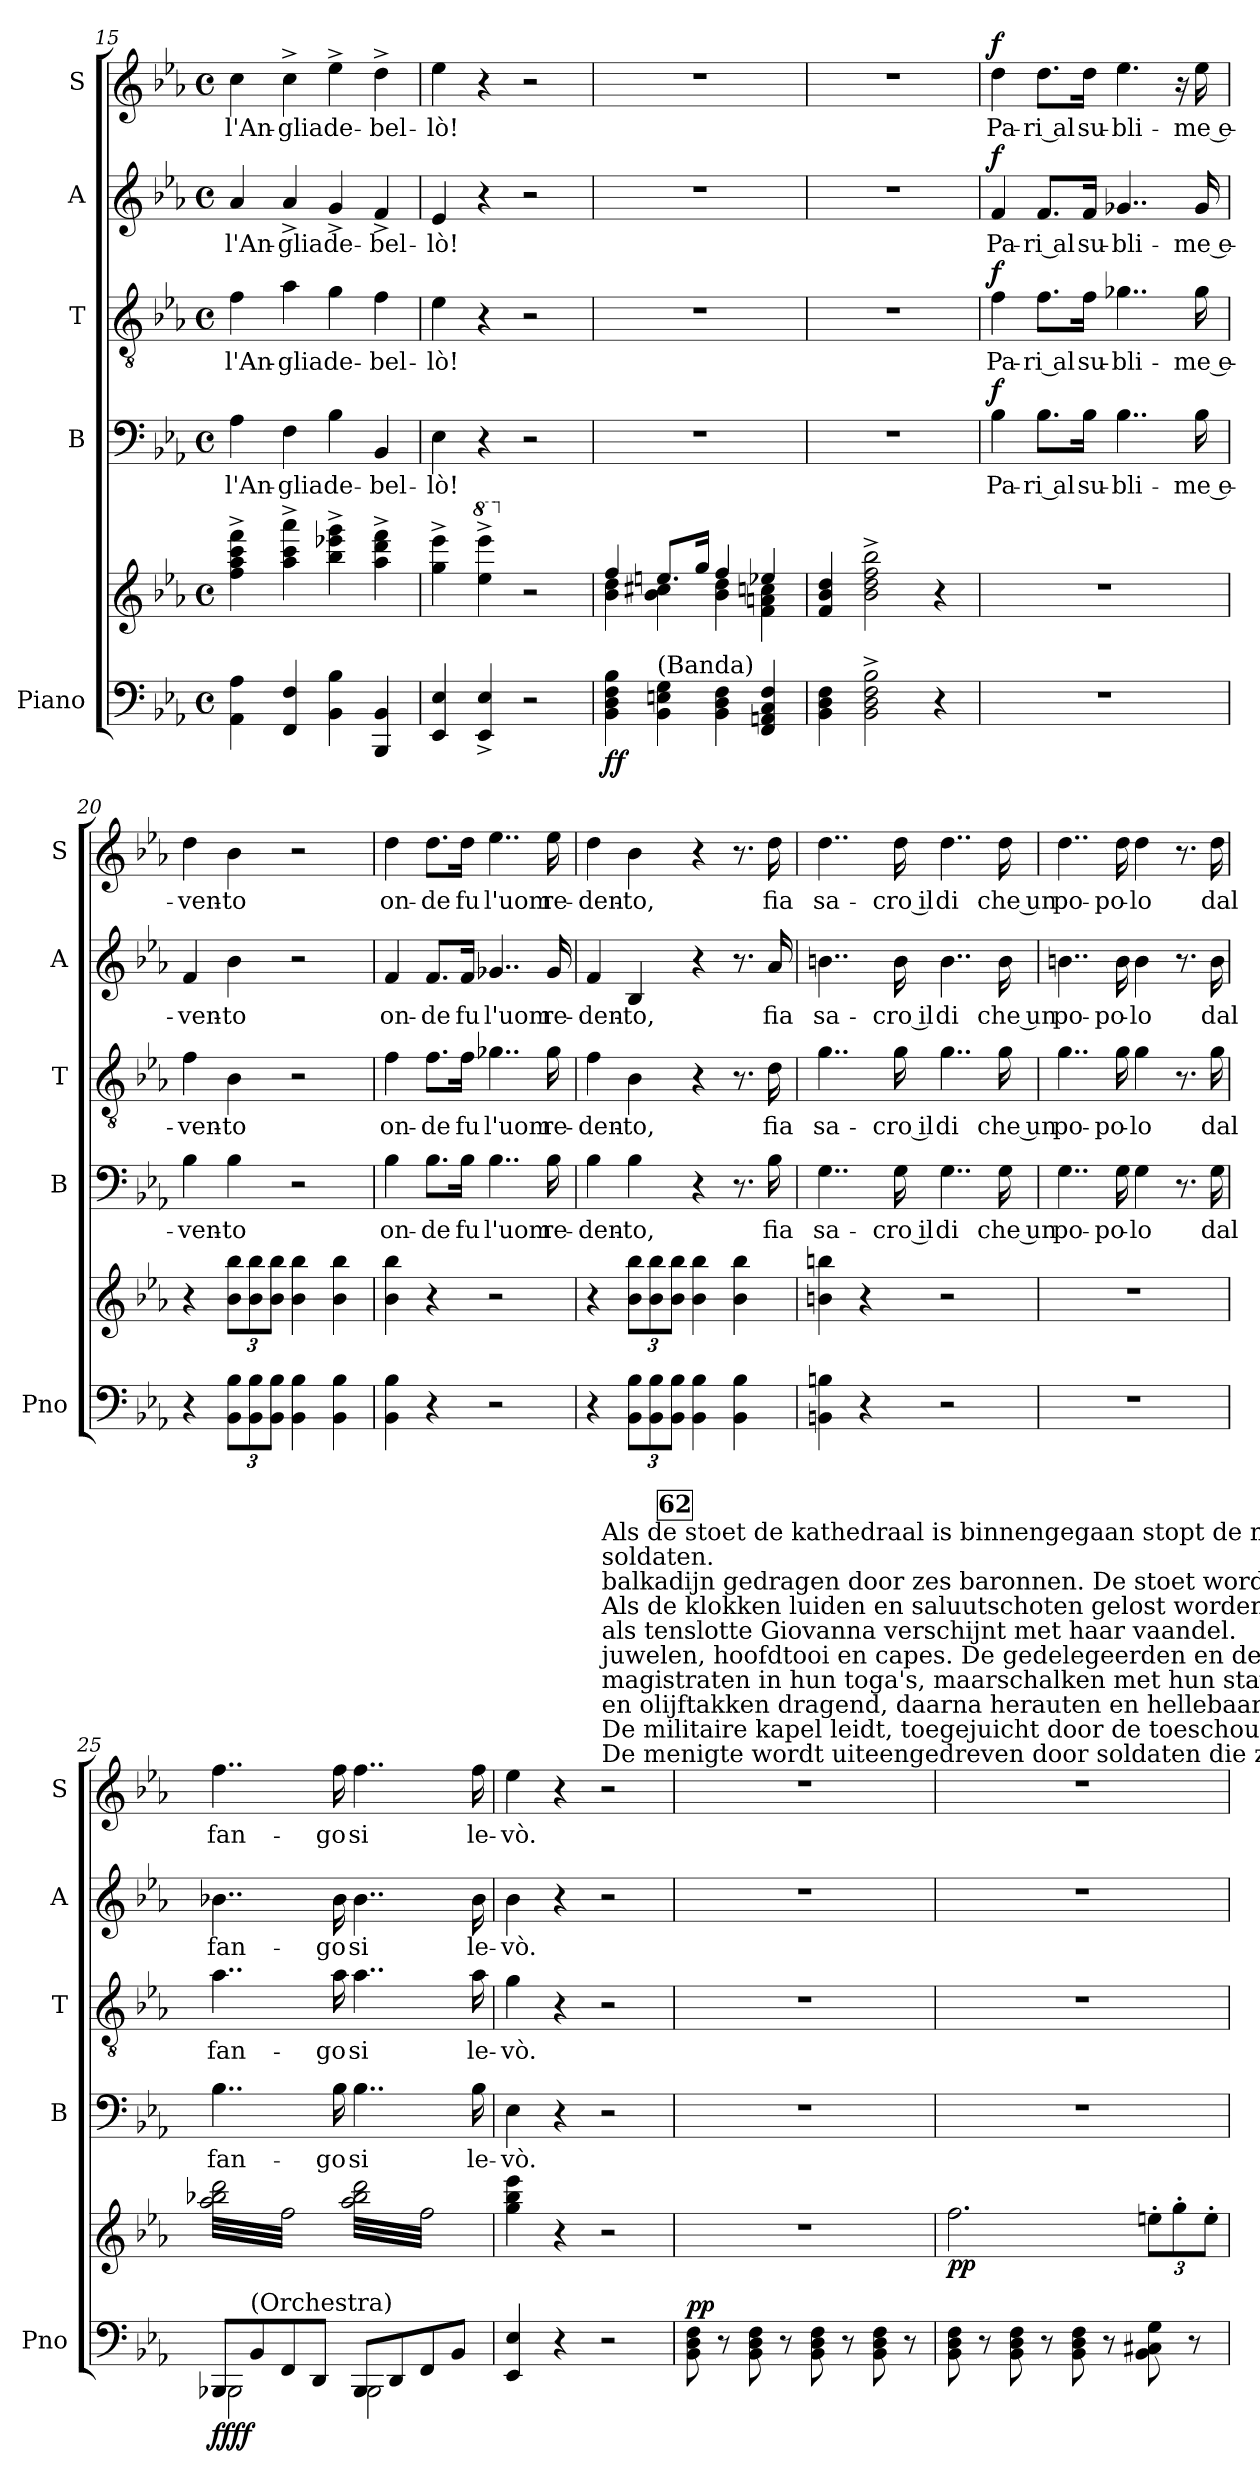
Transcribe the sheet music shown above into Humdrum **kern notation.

**kern	**kern	**dynam	**kern	**text	**dynam	**kern	**text	**dynam	**kern	**text	**dynam	**kern	**text	**dynam
*part5	*part5	*part5	*part4	*part4	*part4	*part3	*part3	*part3	*part2	*part2	*part2	*part1	*part1	*part1
*staff6	*staff5	*staff5/6	*staff4	*staff4	*staff4	*staff3	*staff3	*staff3	*staff2	*staff2	*staff2	*staff1	*staff1	*staff1
*I"Piano	*	*	*I"B	*	*	*I"T	*	*	*I"A	*	*	*I"S	*	*
*I'Pno	*	*	*I'B	*	*	*I'T	*	*	*I'A	*	*	*I'S	*	*
*clefF4	*clefG2	*	*clefF4	*	*	*clefGv2	*	*	*clefG2	*	*	*clefG2	*	*
*k[b-e-a-]	*k[b-e-a-]	*	*k[b-e-a-]	*	*	*k[b-e-a-]	*	*	*k[b-e-a-]	*	*	*k[b-e-a-]	*	*
*M4/4	*M4/4	*	*M4/4	*	*	*M4/4	*	*	*M4/4	*	*	*M4/4	*	*
*met(c)	*met(c)	*	*met(c)	*	*	*met(c)	*	*	*met(c)	*	*	*met(c)	*	*
=15	=15	=15	=15	=15	=15	=15	=15	=15	=15	=15	=15	=15	=15	=15
4AA-\ 4A-\	4ff\^ 4aa-\^ 4ccc\^ 4fff\^	.	4A-\	l'An-	.	4f\	l'An-	.	4a-/	l'An-	.	4cc\	l'An-	.
4FF/ 4F/	4aa-\^ 4ccc\^ 4aaa-\^	.	4F\	-glia	.	4a-\	-glia	.	4a-^/	-glia	.	4cc^\	-glia	.
4BB-\ 4B-\	4bb-\^ 4eee-X\^ 4ggg\^	.	4B-\	de-	.	4g\	de-	.	4g^/	de-	.	4ee-^\	de-	.
4BBB-/ 4BB-/	4aa-\^ 4ddd\^ 4fff\^	.	4BB-/	-bel-	.	4f\	-bel-	.	4f^/	-bel-	.	4dd^\	-bel-	.
=16	=16	=16	=16	=16	=16	=16	=16	=16	=16	=16	=16	=16	=16	=16
4EE-/ 4E-/	4gg\^ 4eee-\^	.	4E-\	-lò!	.	4e-\	-lò!	.	4e-/	-lò!	.	4ee-\	-lò!	.
*	*8va	*	*	*	*	*	*	*	*	*	*	*	*	*
4EE-/^ 4E-/^	4eee-\^ 4eeee-\^	.	4r	.	.	4r	.	.	4r	.	.	4r	.	.
*	*X8va	*	*	*	*	*	*	*	*	*	*	*	*	*
2r	2r	.	2r	.	.	2r	.	.	2r	.	.	2r	.	.
=17	=17	=17	=17	=17	=17	=17	=17	=17	=17	=17	=17	=17	=17	=17
*	*^	*	*	*	*	*	*	*	*	*	*	*	*	*
!	!	!	!LO:DY:b=2	!	!	!	!	!	!	!	!	!	!	!	!
!	!	!	!LO:DY:n=1:b	!	!	!	!	!	!	!	!	!	!	!	!
4BB-\ 4D\ 4F\ 4B-\	4ff/	4b-\ 4dd\	f f	1r	.	.	1r	.	.	1r	.	.	1r	.	.
!LO:TX:a:t=(Banda)	!	!	!	!	!	!	!	!	!	!	!	!	!	!	!
4BB-\ 4En\ 4G\	8.een/L	4b-\ 4cc#X\	.	.	.	.	.	.	.	.	.	.	.	.	.
.	16gg/Jk	.	.	.	.	.	.	.	.	.	.	.	.	.	.
4BB-\ 4D\ 4F\	4ff/	4b-\ 4dd\	.	.	.	.	.	.	.	.	.	.	.	.	.
4FF/ 4AAn/ 4C/ 4F/	4ee-X/	4f\ 4an\ 4ccn\	.	.	.	.	.	.	.	.	.	.	.	.	.
*	*v	*v	*	*	*	*	*	*	*	*	*	*	*	*	*
=18	=18	=18	=18	=18	=18	=18	=18	=18	=18	=18	=18	=18	=18	=18
4BB-\ 4D\ 4F\	4f/ 4b-/ 4dd/	.	1r	.	.	1r	.	.	1r	.	.	1r	.	.
2BB-\^ 2D\^ 2F\^ 2B-\^	2b-\^ 2dd\^ 2ff\^ 2bb-\^	.	.	.	.	.	.	.	.	.	.	.	.	.
4r	4r	.	.	.	.	.	.	.	.	.	.	.	.	.
!!LO:LB:g=z
=19	=19	=19	=19	=19	=19	=19	=19	=19	=19	=19	=19	=19	=19	=19
!	!	!	!	!	!LO:DY:a	!	!	!LO:DY:a	!	!	!LO:DY:a	!	!	!LO:DY:a
1r	1r	.	4B-\	Pa-	f	4f\	Pa-	f	4f/	Pa-	f	4dd\	Pa-	f
.	.	.	8.B-\L	-ri al	.	8.f\L	-ri al	.	8.f/L	-ri al	.	8.dd\L	-ri al	.
.	.	.	16B-\Jk	su-	.	16f\Jk	su-	.	16f/Jk	su-	.	16dd\Jk	su-	.
.	.	.	4..B-\	-bli-	.	4..g-X\	-bli-	.	4..g-X/	-bli-	.	4.ee-\	-bli-	.
.	.	.	.	.	.	.	.	.	.	.	.	16r	.	.
.	.	.	16B-\	-me e-	.	16g-\	-me e-	.	16g-/	-me e-	.	16ee-\	-me e-	.
=20	=20	=20	=20	=20	=20	=20	=20	=20	=20	=20	=20	=20	=20	=20
4r	4r	.	4B-\	-ven-	.	4f\	-ven-	.	4f/	-ven-	.	4dd\	-ven-	.
*Xbrackettup	*Xbrackettup	*	*	*	*	*	*	*	*	*	*	*	*	*
12BB-\ 12B-\L	12b-\ 12bb-\L	.	4B-\	-to	.	4B-\	-to	.	4b-\	-to	.	4b-\	-to	.
12BB-\ 12B-\	12b-\ 12bb-\	.	.	.	.	.	.	.	.	.	.	.	.	.
12BB-\ 12B-\J	12b-\ 12bb-\J	.	.	.	.	.	.	.	.	.	.	.	.	.
4BB-\ 4B-\	4b-\ 4bb-\	.	2r	.	.	2r	.	.	2r	.	.	2r	.	.
4BB-\ 4B-\	4b-\ 4bb-\	.	.	.	.	.	.	.	.	.	.	.	.	.
=21	=21	=21	=21	=21	=21	=21	=21	=21	=21	=21	=21	=21	=21	=21
4BB-\ 4B-\	4b-\ 4bb-\	.	4B-\	on-	.	4f\	on-	.	4f/	on-	.	4dd\	on-	.
4r	4r	.	8.B-\L	-de	.	8.f\L	-de	.	8.f/L	-de	.	8.dd\L	-de	.
.	.	.	16B-\Jk	fu	.	16f\Jk	fu	.	16f/Jk	fu	.	16dd\Jk	fu	.
2r	2r	.	4..B-\	l'uom	.	4..g-X\	l'uom	.	4..g-X/	l'uom	.	4..ee-\	l'uom	.
.	.	.	16B-\	re-	.	16g-\	re-	.	16g-/	re-	.	16ee-\	re-	.
=22	=22	=22	=22	=22	=22	=22	=22	=22	=22	=22	=22	=22	=22	=22
4r	4r	.	4B-\	-den-	.	4f\	-den-	.	4f/	-den-	.	4dd\	-den-	.
12BB-\ 12B-\L	12b-\ 12bb-\L	.	4B-\	-to,	.	4B-\	-to,	.	4B-/	-to,	.	4b-\	-to,	.
12BB-\ 12B-\	12b-\ 12bb-\	.	.	.	.	.	.	.	.	.	.	.	.	.
12BB-\ 12B-\J	12b-\ 12bb-\J	.	.	.	.	.	.	.	.	.	.	.	.	.
4BB-\ 4B-\	4b-\ 4bb-\	.	4r	.	.	4r	.	.	4r	.	.	4r	.	.
4BB-\ 4B-\	4b-\ 4bb-\	.	8.r	.	.	8.r	.	.	8.r	.	.	8.r	.	.
.	.	.	16B-\	fia	.	16d\	fia	.	16a-/	fia	.	16dd\	fia	.
!!LO:PB:g=z
=23	=23	=23	=23	=23	=23	=23	=23	=23	=23	=23	=23	=23	=23	=23
4BBn\ 4Bn\	4bn\ 4bbn\	.	4..G\	sa-	.	4..g\	sa-	.	4..bn\	sa-	.	4..dd\	sa-	.
4r	4r	.	.	.	.	.	.	.	.	.	.	.	.	.
.	.	.	16G\	-cro il	.	16g\	-cro il	.	16b\	-cro il	.	16dd\	-cro il	.
2r	2r	.	4..G\	di	.	4..g\	di	.	4..b\	di	.	4..dd\	di	.
.	.	.	16G\	che un	.	16g\	che un	.	16b\	che un	.	16dd\	che un	.
=24	=24	=24	=24	=24	=24	=24	=24	=24	=24	=24	=24	=24	=24	=24
1r	1r	.	4..G\	po-	.	4..g\	po-	.	4..bn\	po-	.	4..dd\	po-	.
.	.	.	16G\	-po-	.	16g\	-po-	.	16b\	-po-	.	16dd\	-po-	.
.	.	.	4G\	-lo	.	4g\	-lo	.	4b\	-lo	.	4dd\	-lo	.
.	.	.	8.r	.	.	8.r	.	.	8.r	.	.	8.r	.	.
.	.	.	16G\	dal	.	16g\	dal	.	16b\	dal	.	16dd\	dal	.
=25	=25	=25	=25	=25	=25	=25	=25	=25	=25	=25	=25	=25	=25	=25
*^	*	*	*	*	*	*	*	*	*	*	*	*	*	*
*	*	*brackettup	*	*	*	*	*	*	*	*	*	*	*	*	*
!	!	!	!LO:DY:b=2	!	!	!	!	!	!	!	!	!	!	!	!
!	!	!	!LO:DY:n=1:b	!	!	!	!	!	!	!	!	!	!	!	!
*	*	*tremolo	*	*	*	*	*	*	*	*	*	*	*	*	*
8BBB-X/L	2BBB-\	32aa-\ 32bb-X\ 32ddd\LLL	ff ff	4..B-\	fan-	.	4..a-\	fan-	.	4..b-X\	fan-	.	4..ff\	fan-	.
.	.	32ff\	.	.	.	.	.	.	.	.	.	.	.	.	.
.	.	32aa-\ 32bb-X\ 32ddd\	.	.	.	.	.	.	.	.	.	.	.	.	.
.	.	32ff\	.	.	.	.	.	.	.	.	.	.	.	.	.
!LO:TX:a:t=(Orchestra)	!	!	!	!	!	!	!	!	!	!	!	!	!	!	!
8BB-/	.	32aa-\ 32bb-X\ 32ddd\	.	.	.	.	.	.	.	.	.	.	.	.	.
.	.	32ff\	.	.	.	.	.	.	.	.	.	.	.	.	.
.	.	32aa-\ 32bb-X\ 32ddd\	.	.	.	.	.	.	.	.	.	.	.	.	.
.	.	32ff\	.	.	.	.	.	.	.	.	.	.	.	.	.
8FF/	.	32aa-\ 32bb-X\ 32ddd\	.	.	.	.	.	.	.	.	.	.	.	.	.
.	.	32ff\	.	.	.	.	.	.	.	.	.	.	.	.	.
.	.	32aa-\ 32bb-X\ 32ddd\	.	.	.	.	.	.	.	.	.	.	.	.	.
.	.	32ff\	.	.	.	.	.	.	.	.	.	.	.	.	.
8DD/J	.	32aa-\ 32bb-X\ 32ddd\	.	.	.	.	.	.	.	.	.	.	.	.	.
.	.	32ff\	.	.	.	.	.	.	.	.	.	.	.	.	.
.	.	32aa-\ 32bb-X\ 32ddd\	.	16B-\	-go	.	16a-\	-go	.	16b-\	-go	.	16ff\	-go	.
.	.	32ff\JJJ	.	.	.	.	.	.	.	.	.	.	.	.	.
8BBB-/L	2BBB-\	32aa-\ 32bb-\ 32ddd\LLL	.	4..B-\	si	.	4..a-\	si	.	4..b-\	si	.	4..ff\	si	.
.	.	32ff\	.	.	.	.	.	.	.	.	.	.	.	.	.
.	.	32aa-\ 32bb-\ 32ddd\	.	.	.	.	.	.	.	.	.	.	.	.	.
.	.	32ff\	.	.	.	.	.	.	.	.	.	.	.	.	.
8DD/	.	32aa-\ 32bb-\ 32ddd\	.	.	.	.	.	.	.	.	.	.	.	.	.
.	.	32ff\	.	.	.	.	.	.	.	.	.	.	.	.	.
.	.	32aa-\ 32bb-\ 32ddd\	.	.	.	.	.	.	.	.	.	.	.	.	.
.	.	32ff\	.	.	.	.	.	.	.	.	.	.	.	.	.
8FF/	.	32aa-\ 32bb-\ 32ddd\	.	.	.	.	.	.	.	.	.	.	.	.	.
.	.	32ff\	.	.	.	.	.	.	.	.	.	.	.	.	.
.	.	32aa-\ 32bb-\ 32ddd\	.	.	.	.	.	.	.	.	.	.	.	.	.
.	.	32ff\	.	.	.	.	.	.	.	.	.	.	.	.	.
8BB-/J	.	32aa-\ 32bb-\ 32ddd\	.	.	.	.	.	.	.	.	.	.	.	.	.
.	.	32ff\	.	.	.	.	.	.	.	.	.	.	.	.	.
.	.	32aa-\ 32bb-\ 32ddd\	.	16B-\	le-	.	16a-\	le-	.	16b-\	le-	.	16ff\	le-	.
.	.	32ff\JJJ	.	.	.	.	.	.	.	.	.	.	.	.	.
*	*	*Xtremolo	*	*	*	*	*	*	*	*	*	*	*	*	*
*v	*v	*	*	*	*	*	*	*	*	*	*	*	*	*	*
=26	=26	=26	=26	=26	=26	=26	=26	=26	=26	=26	=26	=26	=26	=26
4EE-/ 4E-/	4gg\ 4bb-\ 4eee-\	.	4E-\	-vò.	.	4g\	-vò.	.	4b-\	-vò.	.	4ee-\	-vò.	.
.	.	.	.	.	.	.	.	.	.	.	.	.	.	.
.	.	.	.	.	.	.	.	.	.	.	.	.	.	.
.	.	.	.	.	.	.	.	.	.	.	.	.	.	.
.	.	.	.	.	.	.	.	.	.	.	.	.	.	.
.	.	.	.	.	.	.	.	.	.	.	.	.	.	.
.	.	.	.	.	.	.	.	.	.	.	.	.	.	.
.	.	.	.	.	.	.	.	.	.	.	.	.	.	.
4r	4r	.	4r	.	.	4r	.	.	4r	.	.	4r	.	.
!	!	!	!	!	!	!	!	!	!	!	!	!LO:TX:a:t=De menigte wordt uiteengedreven door soldaten die zich in twee rijën opstellen.	!	!
!	!	!	!	!	!	!	!	!	!	!	!	!LO:TX:a:t=De militaire kapel leidt, toegejuicht door de toeschouwers. Meisjes volgen, in het wit gekleed	!	!
!	!	!	!	!	!	!	!	!	!	!	!	!LO:TX:a:t=en olijftakken dragend, daarna herauten en hellebaardiers. Daarachter volgen de pages,	!	!
!	!	!	!	!	!	!	!	!	!	!	!	!LO:TX:a:t=magistraten in hun toga's, maarschalken met hun staven; edellieden met hun zwaarden, scepters,	!	!
!	!	!	!	!	!	!	!	!	!	!	!	!LO:TX:a:t=juwelen, hoofdtooi en capes. De gedelegeerden en de meisjes maken een pad van bloemen,	!	!
!	!	!	!	!	!	!	!	!	!	!	!	!LO:TX:a:t=als tenslotte Giovanna verschijnt met haar vaandel.	!	!
!	!	!	!	!	!	!	!	!	!	!	!	!LO:TX:a:t=Als de klokken luiden en saluutschoten gelost worden, dan verschijnt de koning, onder een	!	!
!	!	!	!	!	!	!	!	!	!	!	!	!LO:TX:a:t=balkadijn gedragen door zes baronnen. De stoet wordt afgesloten door hovelingen, lakeiën en	!	!
!	!	!	!	!	!	!	!	!	!	!	!	!LO:TX:a:t=soldaten.	!	!
!	!	!	!	!	!	!	!	!	!	!	!	!LO:TX:a:t=Als de stoet de kathedraal is binnengegaan stopt de muziek en alles wordt stil.	!	!
2r	2r	.	2r	.	.	2r	.	.	2r	.	.	2r	.	.
!!LO:LB:g=z
!!LO:REH:place=s1:a:B:fs=14:t=62
=27	=27	=27	=27	=27	=27	=27	=27	=27	=27	=27	=27	=27	=27	=27
!	!	!LO:DY:a=2	!	!	!	!	!	!	!	!	!	!	!	!
8BB-\ 8D\ 8F\	1r	pp	1r	.	.	1r	.	.	1r	.	.	1r	.	.
8r	.	.	.	.	.	.	.	.	.	.	.	.	.	.
8BB-\ 8D\ 8F\	.	.	.	.	.	.	.	.	.	.	.	.	.	.
8r	.	.	.	.	.	.	.	.	.	.	.	.	.	.
8BB-\ 8D\ 8F\	.	.	.	.	.	.	.	.	.	.	.	.	.	.
8r	.	.	.	.	.	.	.	.	.	.	.	.	.	.
8BB-\ 8D\ 8F\	.	.	.	.	.	.	.	.	.	.	.	.	.	.
8r	.	.	.	.	.	.	.	.	.	.	.	.	.	.
=28	=28	=28	=28	=28	=28	=28	=28	=28	=28	=28	=28	=28	=28	=28
!	!	!LO:DY:b	!	!	!	!	!	!	!	!	!	!	!	!
8BB-\ 8D\ 8F\	2.ff\	pp	1r	.	.	1r	.	.	1r	.	.	1r	.	.
8r	.	.	.	.	.	.	.	.	.	.	.	.	.	.
8BB-\ 8D\ 8F\	.	.	.	.	.	.	.	.	.	.	.	.	.	.
8r	.	.	.	.	.	.	.	.	.	.	.	.	.	.
8BB-\ 8D\ 8F\	.	.	.	.	.	.	.	.	.	.	.	.	.	.
8r	.	.	.	.	.	.	.	.	.	.	.	.	.	.
*	*Xbrackettup	*	*	*	*	*	*	*	*	*	*	*	*	*
8BB-\ 8C#X\ 8G\	12een'\L	.	.	.	.	.	.	.	.	.	.	.	.	.
.	12gg'\	.	.	.	.	.	.	.	.	.	.	.	.	.
8r	.	.	.	.	.	.	.	.	.	.	.	.	.	.
.	12ee'\J	.	.	.	.	.	.	.	.	.	.	.	.	.
=	=	=	=	=	=	=	=	=	=	=	=	=	=	=
*-	*-	*-	*-	*-	*-	*-	*-	*-	*-	*-	*-	*-	*-	*-
